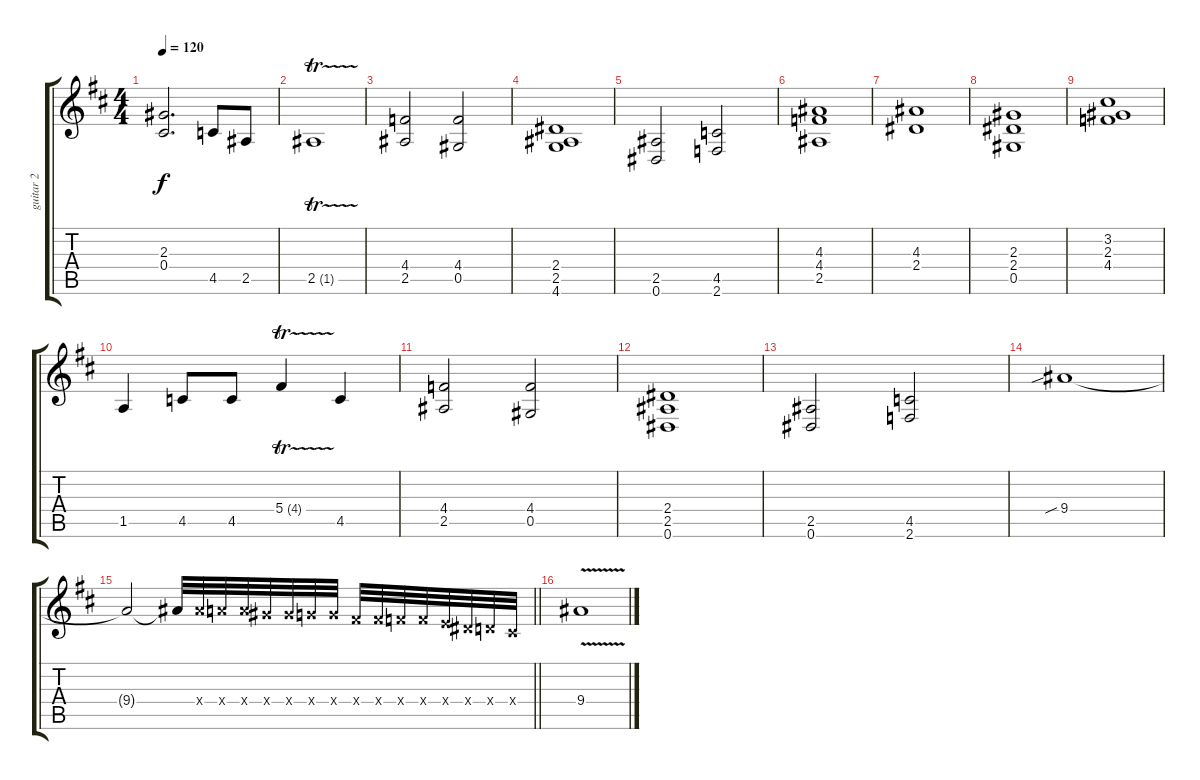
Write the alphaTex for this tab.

\track ("guitar 2" "guitar 2") {instrument overdrivenguitar}
\staff {score tabs}
\tuning (Eb4 Bb3 Gb3 Db3 Ab2 Eb2) {hide}
\ts (4 4)
\tempo 120
\clef g2
\ks bminor
(2.3 0.4).2{d dy f} 4.5.8 2.5.8 |
2.5{tr (1 32)}.1 |
(4.4 2.5).2 (4.4 0.5).2 |
(2.4 2.5 4.6).1 |
(2.5 0.6).2 (4.5 2.6).2 |
(4.3 4.4 2.5).1 |
(4.3 2.4).1 |
(2.3 2.4 0.5).1 |
(3.2 2.3 4.4).1 |
1.5.4 4.5.8 4.5.8 5.4{tr (4 32)}.4 4.5.4 |
(4.4 2.5).2 (4.4 0.5).2 |
(2.4 2.5 0.6).1 |
(2.5 0.6).2 (4.5 2.6).2 |
9.4{sib}.1 |
\barLineRight lightlight
9.4{t}.2 9.4{t}.32 9.4{x}.32 8.4{x}.32 8.4{x}.32 7.4{x}.32 7.4{x}.32 6.4{x}.32 6.4{x}.32 5.4{x}.32 5.4{x}.32 4.4{x}.32 4.4{x}.32 3.4{x}.32 2.4{x}.32 1.4{x}.32 0.4{x}.32 |
9.4{v}.1
